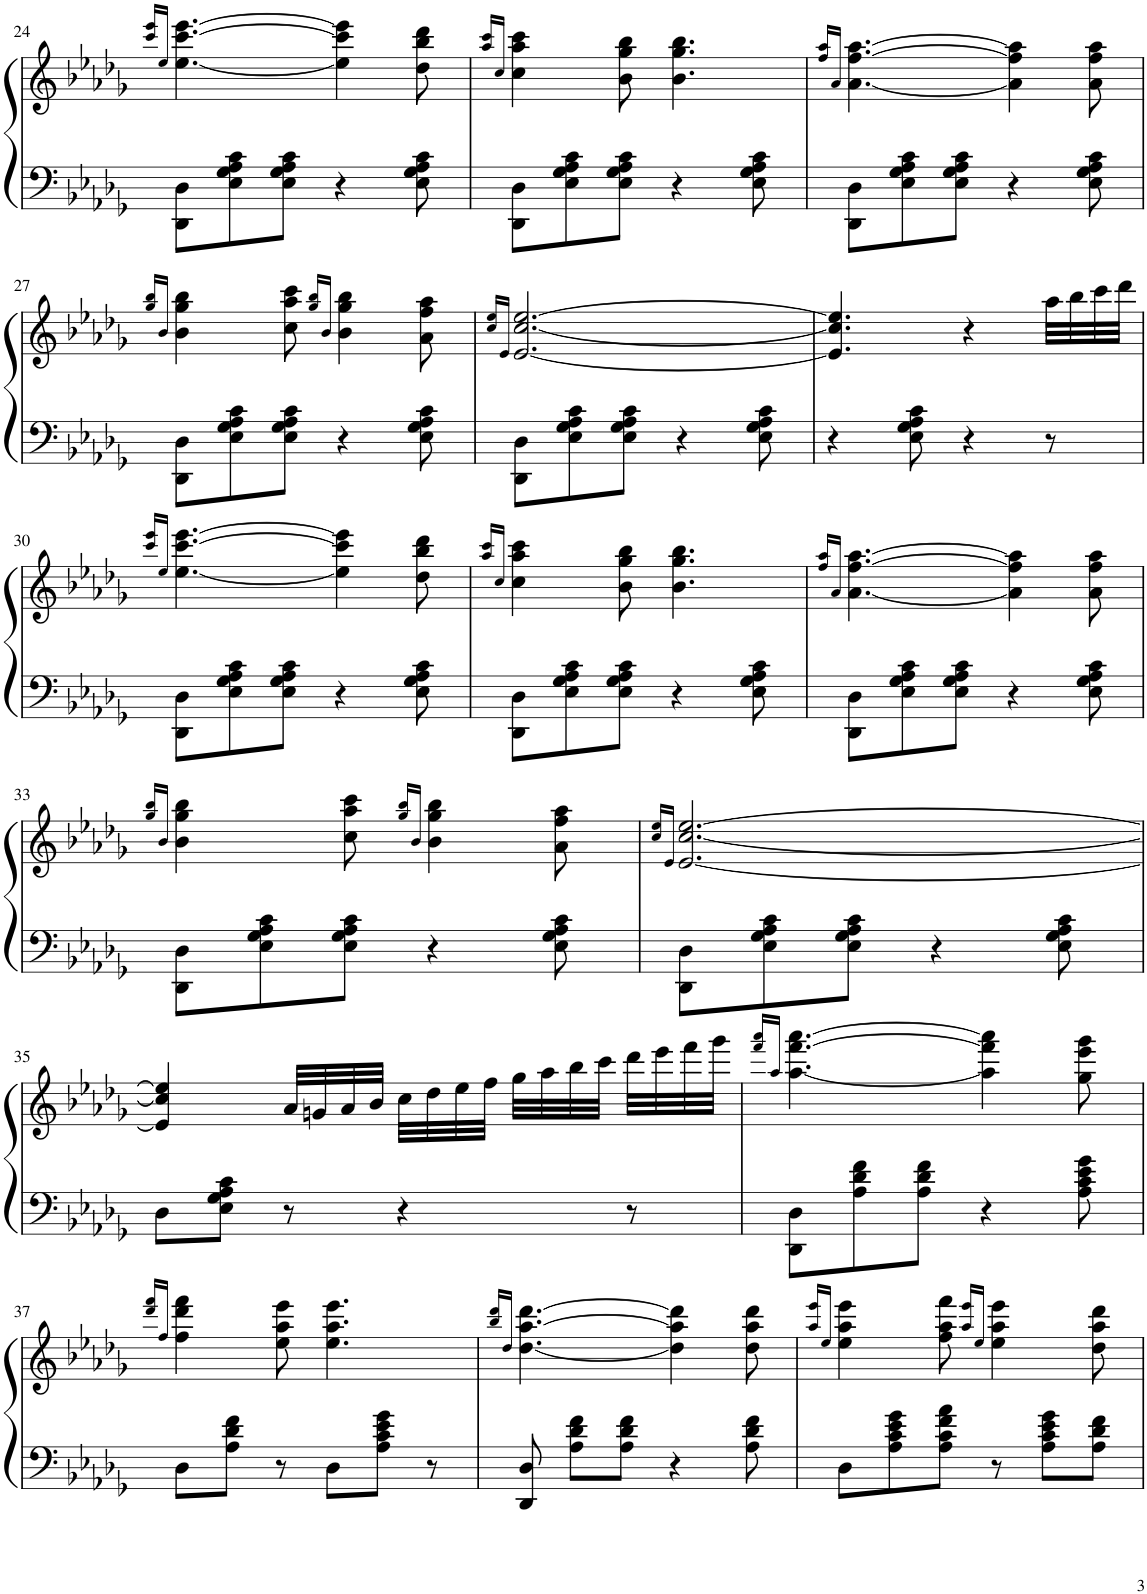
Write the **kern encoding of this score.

**kern	**kern
*part1	*part1
*staff2	*staff1
*I"Piano	*
*I'Pno.	*
!!LO:PB:g=z
*clefF4	*clefG2
*k[b-e-a-d-g-]	*k[b-e-a-d-g-]
*M6/8	*M6/8
=24	=24
.	16qccc/ 16qeee-/LL
.	16qee-/JJ
8DD-\ 8D-\L	[4.ee-\ [4.ccc\ [4.eee-\
8E-\ 8G-\ 8A-\ 8c\	.
8E-\ 8G-\ 8A-\ 8c\J	.
4r	4ee-\] 4ccc\] 4eee-\]
8E-\ 8G-\ 8A-\ 8c\	8dd-\ 8bb-\ 8ddd-\
=25	=25
.	16qaa-/ 16qccc/LL
.	16qcc/JJ
8DD-\ 8D-\L	4cc\ 4aa-\ 4ccc\
8E-\ 8G-\ 8A-\ 8c\	.
8E-\ 8G-\ 8A-\ 8c\J	8b-\ 8gg-\ 8bb-\
4r	4.b-\ 4.gg-\ 4.bb-\
8E-\ 8G-\ 8A-\ 8c\	.
=26	=26
.	16qff/ 16qaa-/LL
.	16qa-/JJ
8DD-\ 8D-\L	[4.a-\ [4.ff\ [4.aa-\
8E-\ 8G-\ 8A-\ 8c\	.
8E-\ 8G-\ 8A-\ 8c\J	.
4r	4a-\] 4ff\] 4aa-\]
8E-\ 8G-\ 8A-\ 8c\	8a-\ 8ff\ 8aa-\
!!LO:LB:g=z
=27	=27
.	16qgg-/ 16qbb-/LL
.	16qb-/JJ
8DD-\ 8D-\L	4b-\ 4gg-\ 4bb-\
8E-\ 8G-\ 8A-\ 8c\	.
8E-\ 8G-\ 8A-\ 8c\J	8cc\ 8aa-\ 8ccc\
.	16qgg-/ 16qbb-/LL
.	16qb-/JJ
4r	4b-\ 4gg-\ 4bb-\
8E-\ 8G-\ 8A-\ 8c\	8a-\ 8ff\ 8aa-\
=28	=28
.	16qcc/ 16qee-/LL
.	16qe-/JJ
8DD-\ 8D-\L	[2.e-/ [2.cc/ [2.ee-/
8E-\ 8G-\ 8A-\ 8c\	.
8E-\ 8G-\ 8A-\ 8c\J	.
4r	.
8E-\ 8G-\ 8A-\ 8c\	.
=29	=29
4r	4.e-/] 4.cc/] 4.ee-/]
8E-\ 8G-\ 8A-\ 8c\	.
4r	4r
8r	32aa-\LLL
.	32bb-\
.	32ccc\
.	32ddd-\JJJ
!!LO:LB:g=z
=30	=30
.	16qccc/ 16qeee-/LL
.	16qee-/JJ
8DD-\ 8D-\L	[4.ee-\ [4.ccc\ [4.eee-\
8E-\ 8G-\ 8A-\ 8c\	.
8E-\ 8G-\ 8A-\ 8c\J	.
4r	4ee-\] 4ccc\] 4eee-\]
8E-\ 8G-\ 8A-\ 8c\	8dd-\ 8bb-\ 8ddd-\
=31	=31
.	16qaa-/ 16qccc/LL
.	16qcc/JJ
8DD-\ 8D-\L	4cc\ 4aa-\ 4ccc\
8E-\ 8G-\ 8A-\ 8c\	.
8E-\ 8G-\ 8A-\ 8c\J	8b-\ 8gg-\ 8bb-\
4r	4.b-\ 4.gg-\ 4.bb-\
8E-\ 8G-\ 8A-\ 8c\	.
=32	=32
.	16qff/ 16qaa-/LL
.	16qa-/JJ
8DD-\ 8D-\L	[4.a-\ [4.ff\ [4.aa-\
8E-\ 8G-\ 8A-\ 8c\	.
8E-\ 8G-\ 8A-\ 8c\J	.
4r	4a-\] 4ff\] 4aa-\]
8E-\ 8G-\ 8A-\ 8c\	8a-\ 8ff\ 8aa-\
!!LO:LB:g=z
=33	=33
.	16qgg-/ 16qbb-/LL
.	16qb-/JJ
8DD-\ 8D-\L	4b-\ 4gg-\ 4bb-\
8E-\ 8G-\ 8A-\ 8c\	.
8E-\ 8G-\ 8A-\ 8c\J	8cc\ 8aa-\ 8ccc\
.	16qgg-/ 16qbb-/LL
.	16qb-/JJ
4r	4b-\ 4gg-\ 4bb-\
8E-\ 8G-\ 8A-\ 8c\	8a-\ 8ff\ 8aa-\
=34	=34
.	16qcc/ 16qee-/LL
.	16qe-/JJ
8DD-\ 8D-\L	[2.e-/ [2.cc/ [2.ee-/
8E-\ 8G-\ 8A-\ 8c\	.
8E-\ 8G-\ 8A-\ 8c\J	.
4r	.
8E-\ 8G-\ 8A-\ 8c\	.
!!LO:LB:g=z
=35	=35
8D-\L	4e-/] 4cc/] 4ee-/]
8E-\ 8G-\ 8A-\ 8c\J	.
8r	32a-/LLL
.	32gn/
.	32a-/
.	32b-/JJJ
4r	32cc\LLL
.	32dd-\
.	32ee-\
.	32ff\JJJ
.	32gg-\LLL
.	32aa-\
.	32bb-\
.	32ccc\JJJ
8r	32ddd-\LLL
.	32eee-\
.	32fff\
.	32ggg-\JJJ
=36	=36
.	16qfff/ 16qaaa-/LL
.	16qaa-/JJ
8DD-\ 8D-\L	[4.aa-\ [4.fff\ [4.aaa-\
8A-\ 8d-\ 8f\	.
8A-\ 8d-\ 8f\J	.
4r	4aa-\] 4fff\] 4aaa-\]
8A-\ 8c\ 8e-\ 8g-\	8gg-\ 8eee-\ 8ggg-\
!!LO:LB:g=z
=37	=37
.	16qddd-/ 16qfff/LL
.	16qff/JJ
8D-\L	4ff\ 4ddd-\ 4fff\
8A-\ 8d-\ 8f\J	.
8r	8ee-\ 8aa-\ 8eee-\
8D-\L	4.ee-\ 4.aa-\ 4.eee-\
8A-\ 8c\ 8e-\ 8g-\J	.
8r	.
=38	=38
.	16qbb-/ 16qddd-/LL
.	16qdd-/JJ
8DD-/ 8D-/	[4.dd-\ [4.aa-\ [4.ddd-\
8A-\ 8d-\ 8f\L	.
8A-\ 8d-\ 8f\J	.
4r	4dd-\] 4aa-\] 4ddd-\]
8A-\ 8d-\ 8f\	8dd-\ 8aa-\ 8ddd-\
=39	=39
.	16qaa-/ 16qeee-/LL
.	16qee-/JJ
8D-\L	4ee-\ 4aa-\ 4eee-\
8A-\ 8c\ 8e-\ 8g-\	.
8A-\ 8c\ 8f\ 8a-\J	8ff\ 8aa-\ 8fff\
.	16qaa-/ 16qeee-/LL
.	16qee-/JJ
8r	4ee-\ 4aa-\ 4eee-\
8A-\ 8c\ 8e-\ 8g-\L	.
8A-\ 8d-\ 8f\J	8dd-\ 8aa-\ 8ddd-\
=	=
*-	*-
